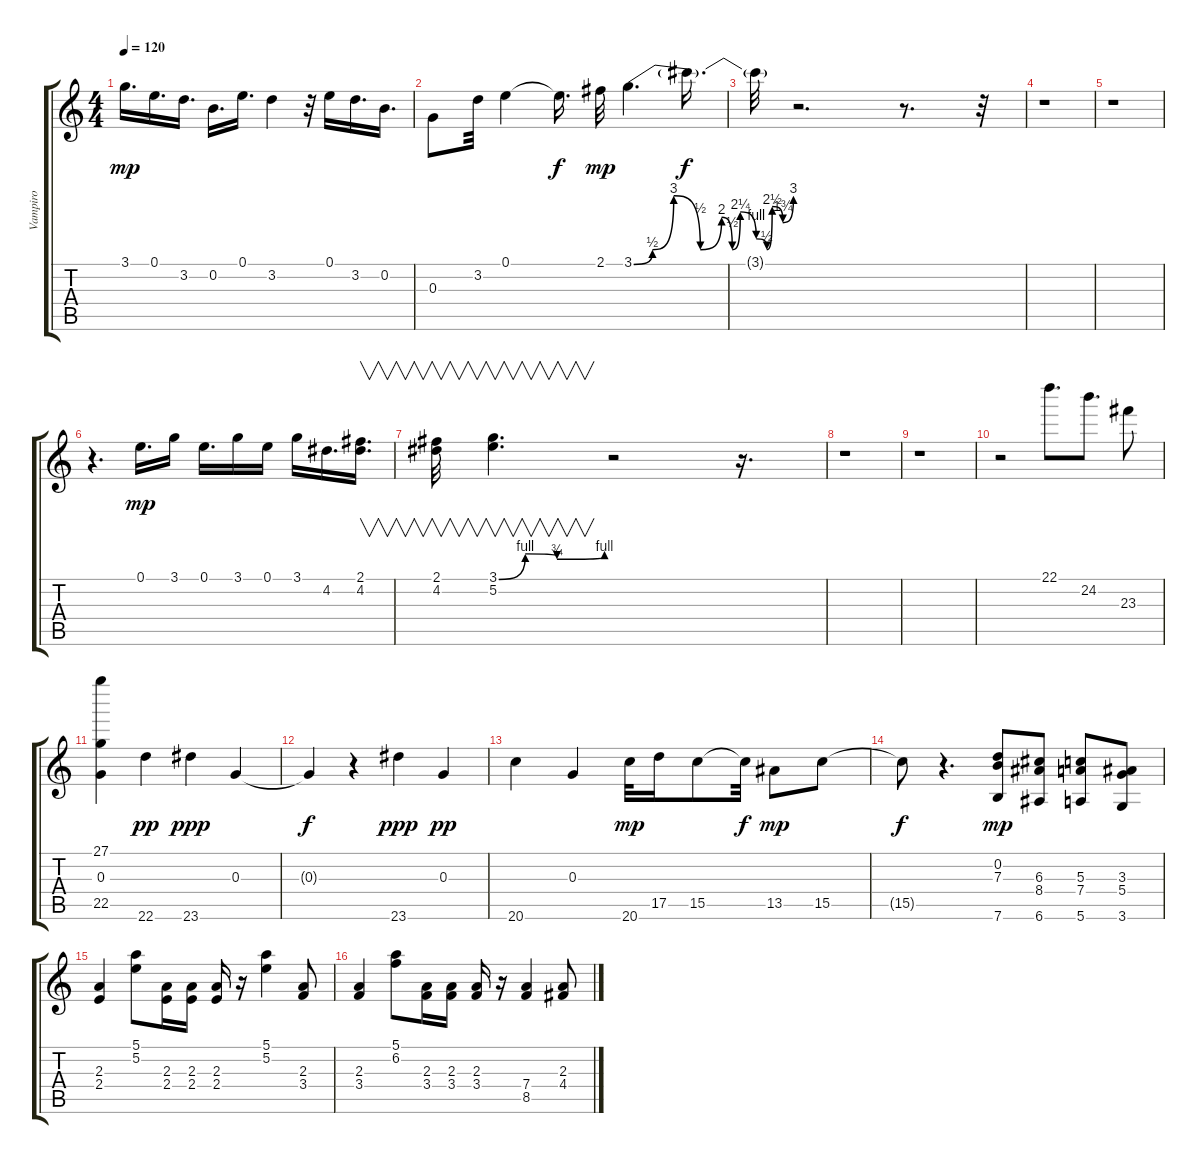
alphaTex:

\track ("Vampiro" "Vampiro") {instrument distortionguitar}
\staff {score tabs}
\tuning (E4 B3 G3 D3 A2 E2) {hide}
\ts (4 4)
\tempo 120
\clef g2
\ks c
3.1.16{d dy mp} 0.1.16{d} 3.2.16{d} 0.2.16{d} 0.1.16{d} 3.2.4 r.32 0.1.16 3.2.16{d} 0.2.16{d} |
0.3.8 3.2.32 0.1.4 0.1{t}.16{d dy f} 2.1.32{dy mp} 3.1{be (custom 0 0 7 2 15 12 25 2 33 8 37 2 40 9 46 4 50 2 52 10 56 7 60 12)}.4{d} 3.1{t}.16{d dy f} |
3.1{t}.32 r.2{d} r.8{d} r.32 |
r.1 |
r.1 |
r.4{d} 0.1.16{d dy mp} 3.1.16 0.1.16{d} 3.1.16 0.1.16 3.1.16 4.2.16{d} (2.1 4.2).16{v d} |
(2.1 4.2).32{v} (3.1{be (custom 0 0 15 4 33 3 60 4)} 5.2).4{v d} r.2 r.16{d} |
r.1 |
r.1 |
r.2 22.1.8{d} 24.2.8{d} 23.3.8 |
(27.1 0.3 22.5).4 22.6.4{dy pp} 23.6.4{dy ppp} 0.3.4 |
0.3{t}.4{dy f} r.4 23.6.4{dy ppp} 0.3.4{dy pp} |
20.6.4 0.3.4 20.6.32{dy mp} 17.5.16 15.5.8 15.5{t}.32{dy f} 13.5.8{dy mp} 15.5.8 |
15.5{t}.8{dy f} r.4{d} (0.2 7.3 7.6).8{dy mp} (6.3 8.4 6.6).8 (5.3 7.4 5.6).8 (3.3 5.4 3.6).8 |
(2.3 2.4).4 (5.1 5.2).8 (2.3 2.4).16 (2.3 2.4).16 (2.3 2.4).16 r.16 (5.1 5.2).4 (2.3 3.4).8 |
(2.3 3.4).4 (5.1 6.2).8 (2.3 3.4).16 (2.3 3.4).16 (2.3 3.4).16 r.16 (7.4 8.5).4 (2.3 4.4).8
